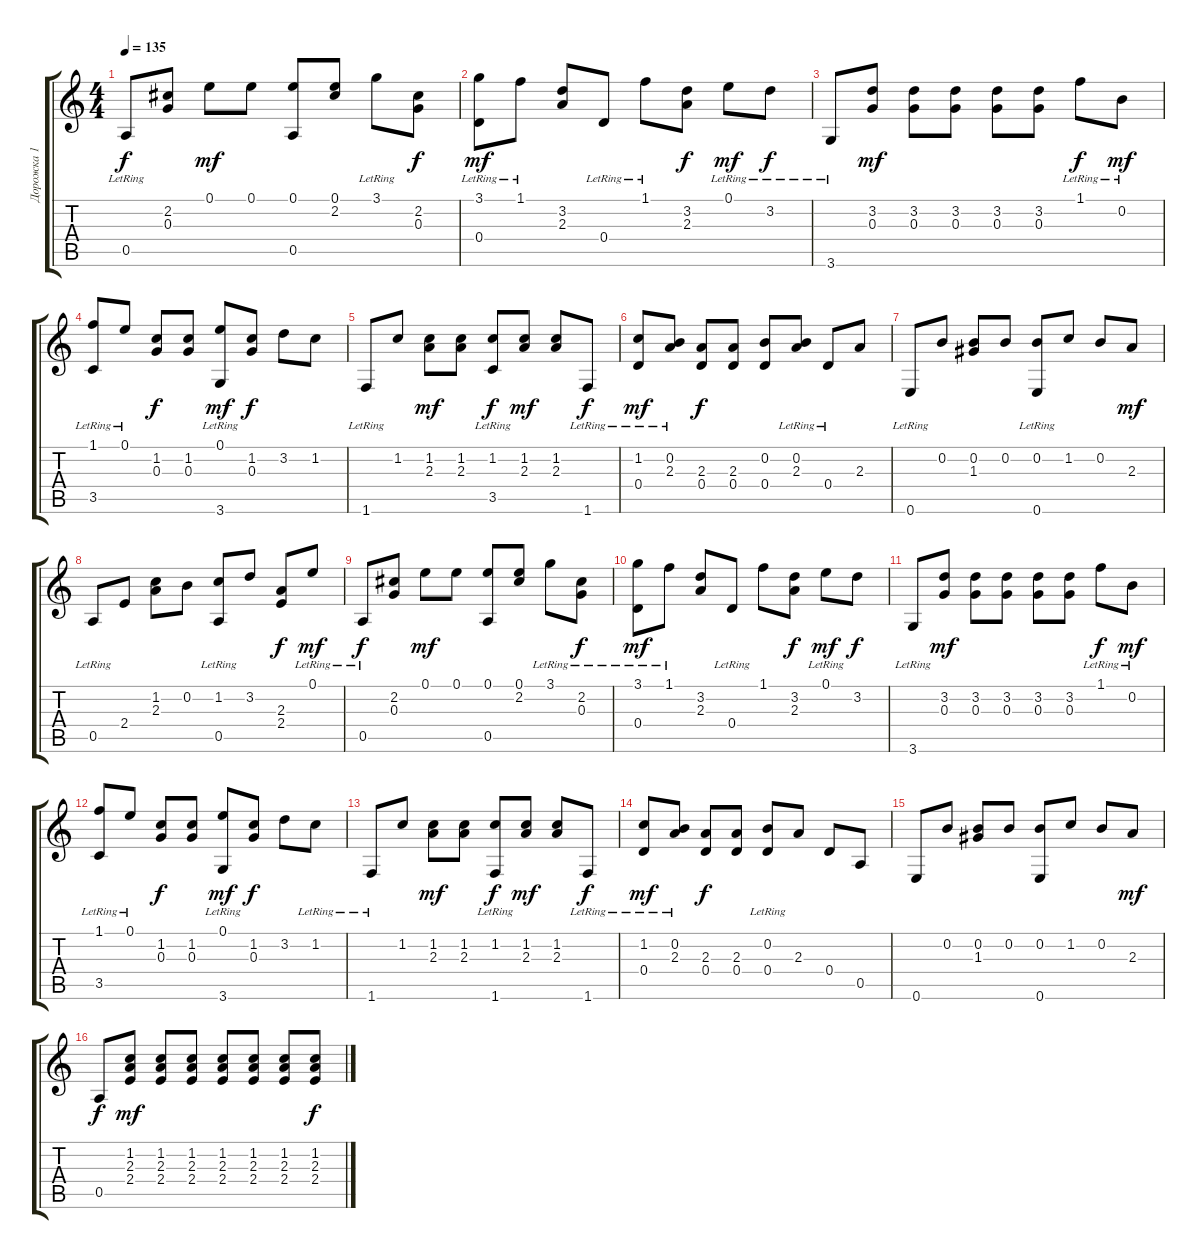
\track ("Дорожка 1" "Дорожка 1") {instrument acousticguitarsteel}
\staff {score tabs}
\tuning (E4 B3 G3 D3 A2 E2) {hide}
\ts (4 4)
\tempo 135
\clef g2
\ks c
0.5{lr}.8{dy f} (2.2 0.3).8 0.1.8{dy mf} 0.1.8 (0.1 0.5).8 (0.1 2.2).8 3.1{lr}.8 (2.2 0.3).8{dy f} |
(3.1 0.4{lr}).8{dy mf} 1.1{lr}.8 (3.2 2.3).8 0.4{lr}.8 1.1{lr}.8 (3.2 2.3).8{dy f} 0.1{lr}.8{dy mf} 3.2{lr}.8{dy f} |
3.6{lr}.8 (3.2 0.3).8{dy mf} (3.2 0.3).8 (3.2 0.3).8 (3.2 0.3).8 (3.2 0.3).8 1.1{lr}.8{dy f} 0.2{lr}.8{dy mf} |
(1.1 3.5{lr}).8 0.1{lr}.8 (1.2 0.3).8{dy f} (1.2 0.3).8 (0.1{lr} 3.6{lr}).8{dy mf} (1.2 0.3).8{dy f} 3.2.8 1.2.8 |
1.6{lr}.8 1.2.8 (1.2 2.3).8{dy mf} (1.2 2.3).8 (1.2 3.5{lr}).8{dy f} (1.2 2.3).8{dy mf} (1.2 2.3).8 1.6{lr}.8{dy f} |
(1.2 0.4{lr}).8{dy mf} (0.2{lr} 2.3).8 (2.3 0.4).8{dy f} (2.3 0.4).8 (0.2 0.4).8 (0.2{lr} 2.3).8 0.4{lr}.8 2.3.8 |
0.6{lr}.8 0.2.8 (0.2 1.3).8 0.2.8 (0.2 0.6{lr}).8 1.2.8 0.2.8 2.3.8{dy mf} |
0.5{lr}.8 2.4.8 (1.2 2.3).8 0.2.8 (1.2 0.5{lr}).8 3.2.8 (2.3 2.4).8{dy f} 0.1{lr}.8{dy mf} |
0.5{lr}.8{dy f} (2.2 0.3).8 0.1.8{dy mf} 0.1.8 (0.1 0.5).8 (0.1 2.2).8 3.1{lr}.8 (2.2{lr} 0.3).8{dy f} |
(3.1 0.4{lr}).8{dy mf} 1.1{lr}.8 (3.2 2.3).8 0.4{lr}.8 1.1.8 (3.2 2.3).8{dy f} 0.1{lr}.8{dy mf} 3.2.8{dy f} |
3.6{lr}.8 (3.2 0.3).8{dy mf} (3.2 0.3).8 (3.2 0.3).8 (3.2 0.3).8 (3.2 0.3).8 1.1{lr}.8{dy f} 0.2{lr}.8{dy mf} |
(1.1 3.5{lr}).8 0.1{lr}.8 (1.2 0.3).8{dy f} (1.2 0.3).8 (0.1{lr} 3.6{lr}).8{dy mf} (1.2 0.3).8{dy f} 3.2.8 1.2{lr}.8 |
1.6{lr}.8 1.2.8 (1.2 2.3).8{dy mf} (1.2 2.3).8 (1.2 1.6{lr}).8{dy f} (1.2 2.3).8{dy mf} (1.2 2.3).8 1.6{lr}.8{dy f} |
(1.2 0.4{lr}).8{dy mf} (0.2{lr} 2.3).8 (2.3 0.4).8{dy f} (2.3 0.4).8 (0.2{lr} 0.4{lr}).8 2.3.8 0.4.8 0.5.8 |
0.6.8 0.2.8 (0.2 1.3).8 0.2.8 (0.2 0.6).8 1.2.8 0.2.8 2.3.8{dy mf} |
0.5.8{dy f} (1.2 2.3 2.4).8{dy mf} (1.2 2.3 2.4).8 (1.2 2.3 2.4).8 (1.2 2.3 2.4).8 (1.2 2.3 2.4).8 (1.2 2.3 2.4).8 (1.2 2.3 2.4).8{dy f}
